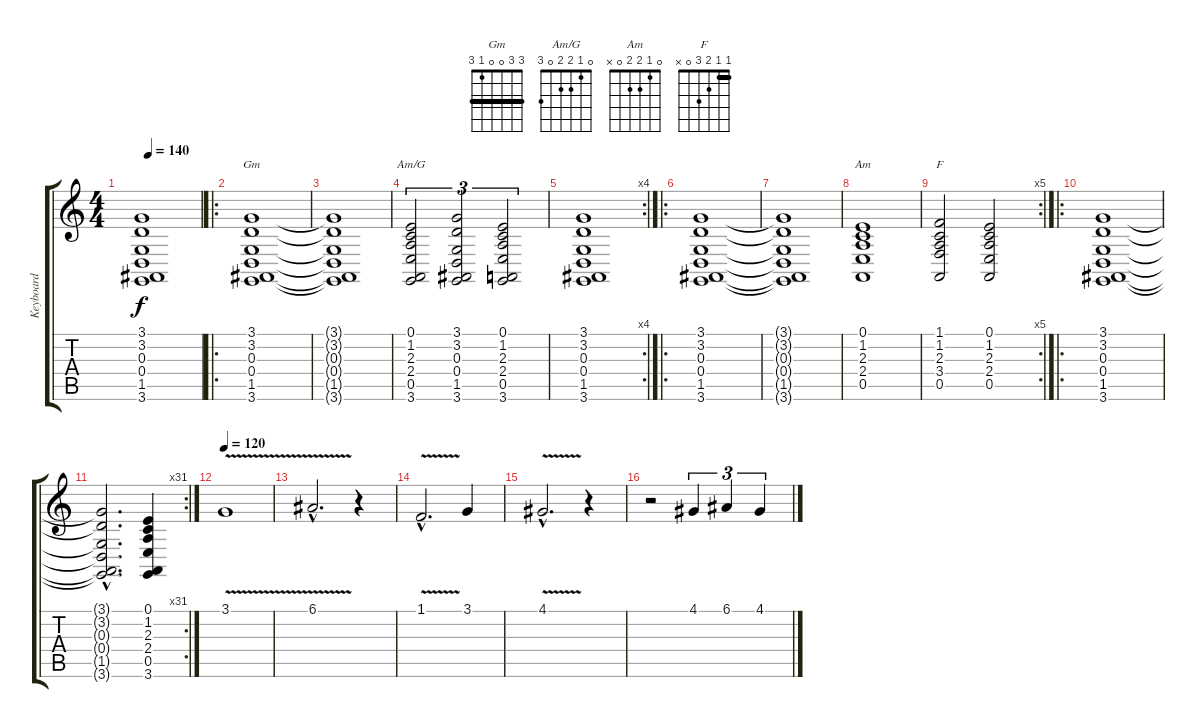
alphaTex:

\track ("Keyboard" "Keyboard") {instrument drawbarorgan}
\staff {score tabs}
\tuning (E4 B3 G3 D3 A2 E2) {hide}
\chord ("Gm" 3 3 0 0 1 3) {barre 3}
\chord ("Am/G" 0 1 2 2 0 3)
\chord ("Am" 0 1 2 2 0 x)
\chord ("F" 1 1 2 3 0 x) {barre 1}
\ts (4 4)
\tempo 140
\clef g2
\ks c
(3.1 3.2 0.3 0.4 1.5 3.6).1{dy f} |
\ro
(3.1 3.2 0.3 0.4 1.5 3.6).1{ch "Gm"} |
(3.1{t} 3.2{t} 0.3{t} 0.4{t} 1.5{t} 3.6{t}).1 |
(0.1 1.2 2.3 2.4 0.5 3.6).2{tu (3 2) ch "Am/G"} (3.1 3.2 0.3 0.4 1.5 3.6).2{tu (3 2)} (0.1 1.2 2.3 2.4 0.5 3.6).2{tu (3 2)} |
\rc 4
(3.1 3.2 0.3 0.4 1.5 3.6).1 |
\ro
(3.1 3.2 0.3 0.4 1.5 3.6).1 |
(3.1{t} 3.2{t} 0.3{t} 0.4{t} 1.5{t} 3.6{t}).1 |
(0.1 1.2 2.3 2.4 0.5).1{ch "Am"} |
\rc 5
(1.1 1.2 2.3 3.4 0.5).2{ch "F"} (0.1 1.2 2.3 2.4 0.5).2 |
\ro
(3.1 3.2 0.3 0.4 1.5 3.6).1 |
\rc 31
(3.1{hac t} 3.2{hac t} 0.3{hac t} 0.4{hac t} 1.5{hac t} 3.6{hac t}).2{d} (0.1 1.2 2.3 2.4 0.5 3.6).4 |
\tempo 120
3.1{v}.1 |
6.1{v hac}.2{d} r.4 |
1.1{v hac}.2{d} 3.1.4 |
4.1{v hac}.2{d} r.4 |
r.2 4.1.4{tu (3 2)} 6.1.4{tu (3 2)} 4.1.4{tu (3 2)}
